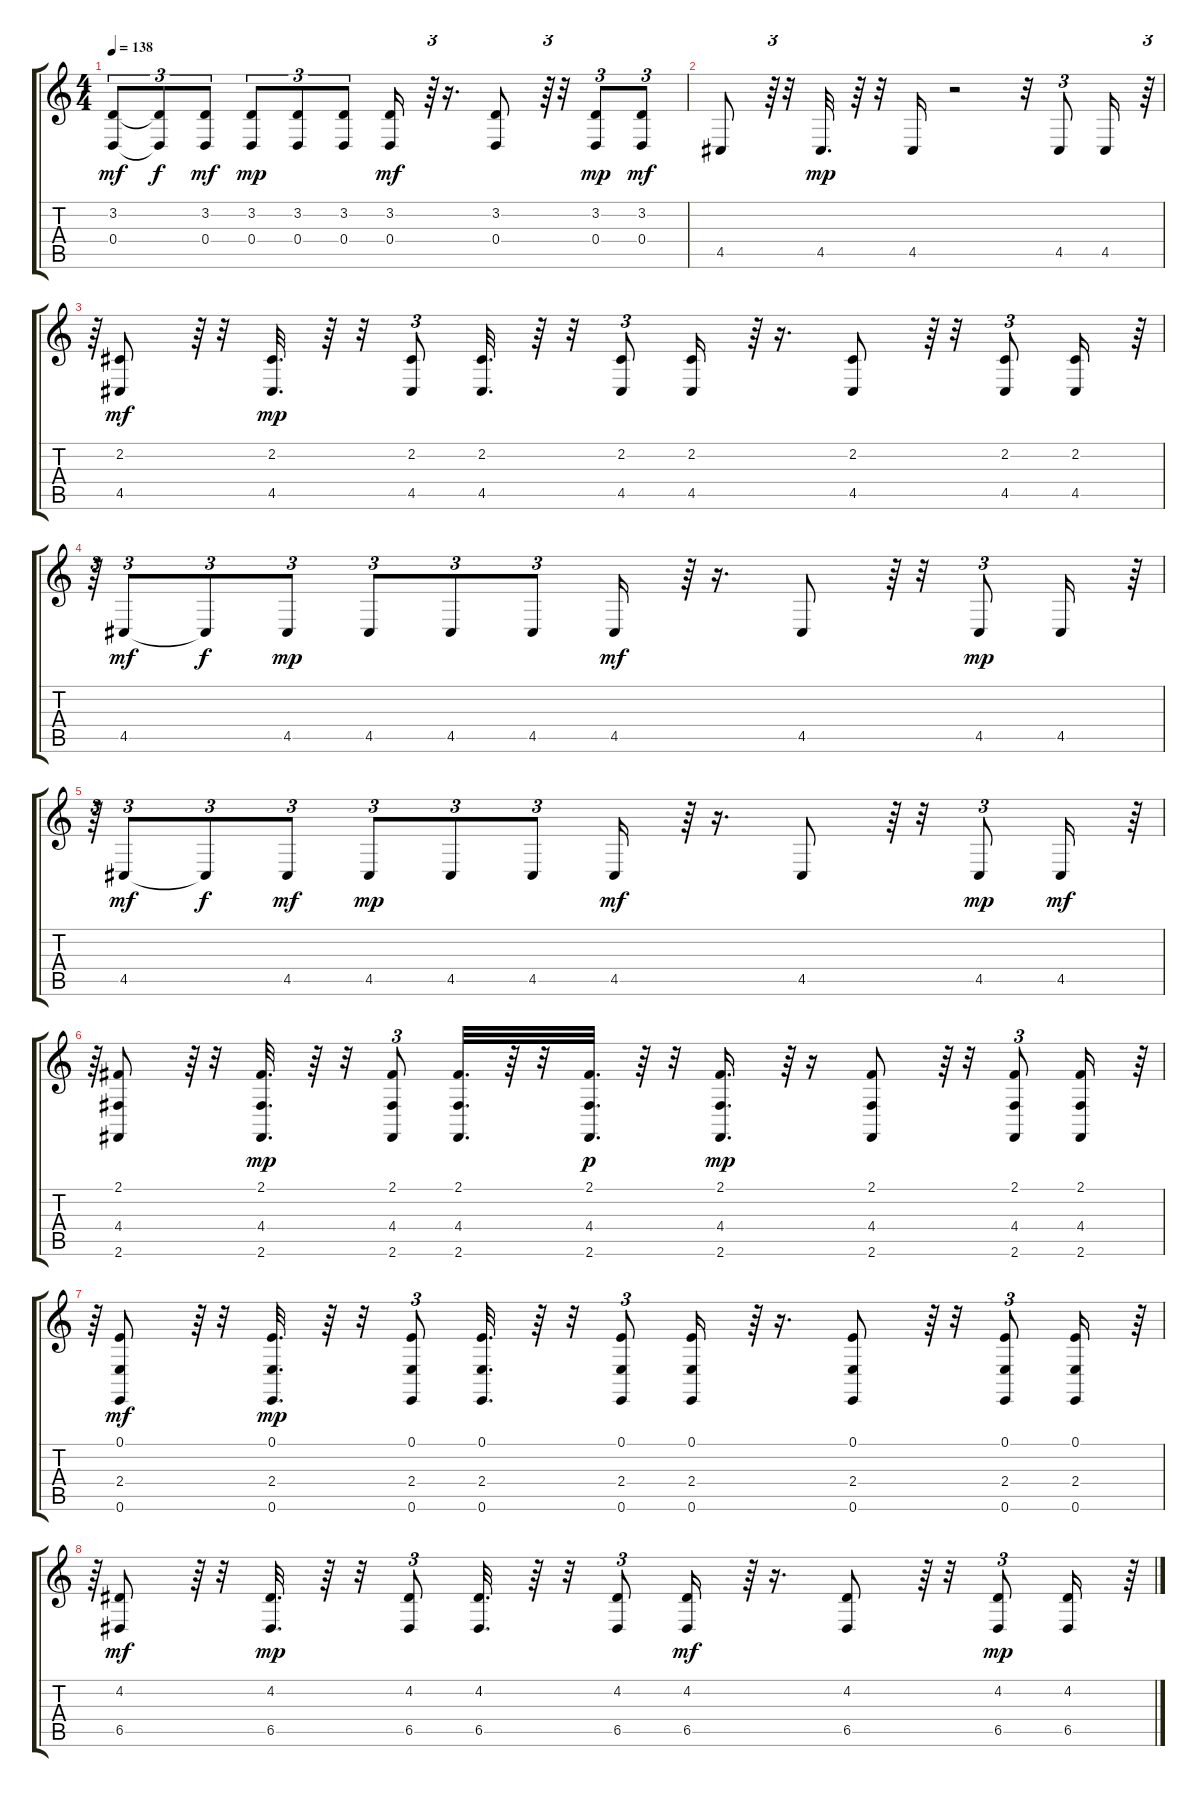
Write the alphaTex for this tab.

\track "" {instrument lead8bassandlead}
\staff {score tabs}
\tuning (E4 B3 G3 D3 A2 E2) {hide}
\ts (4 4)
\tempo 138
\clef g2
\ks c
(3.2 0.4).8{tu (3 2) dy mf} (3.2{t} 0.4{t}).8{tu (3 2) dy f} (3.2 0.4).8{tu (3 2) dy mf} (3.2 0.4).8{tu (3 2) dy mp} (3.2 0.4).8{tu (3 2)} (3.2 0.4).8{tu (3 2)} (3.2 0.4).16{dy mf} r.64{tu (3 2)} r.16{d} (3.2 0.4).8 r.64{tu (3 2)} r.32 (3.2 0.4).8{tu (3 2) dy mp} (3.2 0.4).8{tu (3 2) dy mf} |
4.5.8 r.64{tu (3 2)} r.32 4.5.32{d dy mp} r.64 r.32 4.5.16 r.2 r.32 4.5.8{tu (3 2)} 4.5.16 r.64{tu (3 2)} |
r.64{tu (3 2)} (2.2 4.5).8{dy mf} r.64{tu (3 2)} r.32 (2.2 4.5).32{d dy mp} r.64 r.32 (2.2 4.5).8{tu (3 2)} (2.2 4.5).32{d} r.64 r.32 (2.2 4.5).8{tu (3 2)} (2.2 4.5).16 r.64{tu (3 2)} r.16{d} (2.2 4.5).8 r.64{tu (3 2)} r.32 (2.2 4.5).8{tu (3 2)} (2.2 4.5).16 r.64{tu (3 2)} |
r.64{tu (3 2)} 4.5.8{tu (3 2) dy mf} 4.5{t}.8{tu (3 2) dy f} 4.5.8{tu (3 2) dy mp} 4.5.8{tu (3 2)} 4.5.8{tu (3 2)} 4.5.8{tu (3 2)} 4.5.16{dy mf} r.64{tu (3 2)} r.16{d} 4.5.8 r.64{tu (3 2)} r.32 4.5.8{tu (3 2) dy mp} 4.5.16 r.64{tu (3 2)} |
r.64{tu (3 2)} 4.5.8{tu (3 2) dy mf} 4.5{t}.8{tu (3 2) dy f} 4.5.8{tu (3 2) dy mf} 4.5.8{tu (3 2) dy mp} 4.5.8{tu (3 2)} 4.5.8{tu (3 2)} 4.5.16{dy mf} r.64{tu (3 2)} r.16{d} 4.5.8 r.64{tu (3 2)} r.32 4.5.8{tu (3 2) dy mp} 4.5.16{dy mf} r.64{tu (3 2)} |
r.64{tu (3 2)} (2.1 4.4 2.6).8 r.64{tu (3 2)} r.32 (2.1 4.4 2.6).32{d dy mp} r.64 r.32 (2.1 4.4 2.6).8{tu (3 2)} (2.1 4.4 2.6).32{d} r.64 r.32 (2.1 4.4 2.6).32{d dy p} r.64 r.32 (2.1 4.4 2.6).16{d dy mp} r.64{tu (3 2)} r.16 (2.1 4.4 2.6).8 r.64{tu (3 2)} r.32 (2.1 4.4 2.6).8{tu (3 2)} (2.1 4.4 2.6).16 r.64{tu (3 2)} |
r.64{tu (3 2)} (0.1 2.4 0.6).8{dy mf} r.64{tu (3 2)} r.32 (0.1 2.4 0.6).32{d dy mp} r.64 r.32 (0.1 2.4 0.6).8{tu (3 2)} (0.1 2.4 0.6).32{d} r.64 r.32 (0.1 2.4 0.6).8{tu (3 2)} (0.1 2.4 0.6).16 r.64{tu (3 2)} r.16{d} (0.1 2.4 0.6).8 r.64{tu (3 2)} r.32 (0.1 2.4 0.6).8{tu (3 2)} (0.1 2.4 0.6).16 r.64{tu (3 2)} |
r.64{tu (3 2)} (4.2 6.5).8{dy mf} r.64{tu (3 2)} r.32 (4.2 6.5).32{d dy mp} r.64 r.32 (4.2 6.5).8{tu (3 2)} (4.2 6.5).32{d} r.64 r.32 (4.2 6.5).8{tu (3 2)} (4.2 6.5).16{dy mf} r.64{tu (3 2)} r.16{d} (4.2 6.5).8 r.64{tu (3 2)} r.32 (4.2 6.5).8{tu (3 2) dy mp} (4.2 6.5).16 r.64{tu (3 2)}
